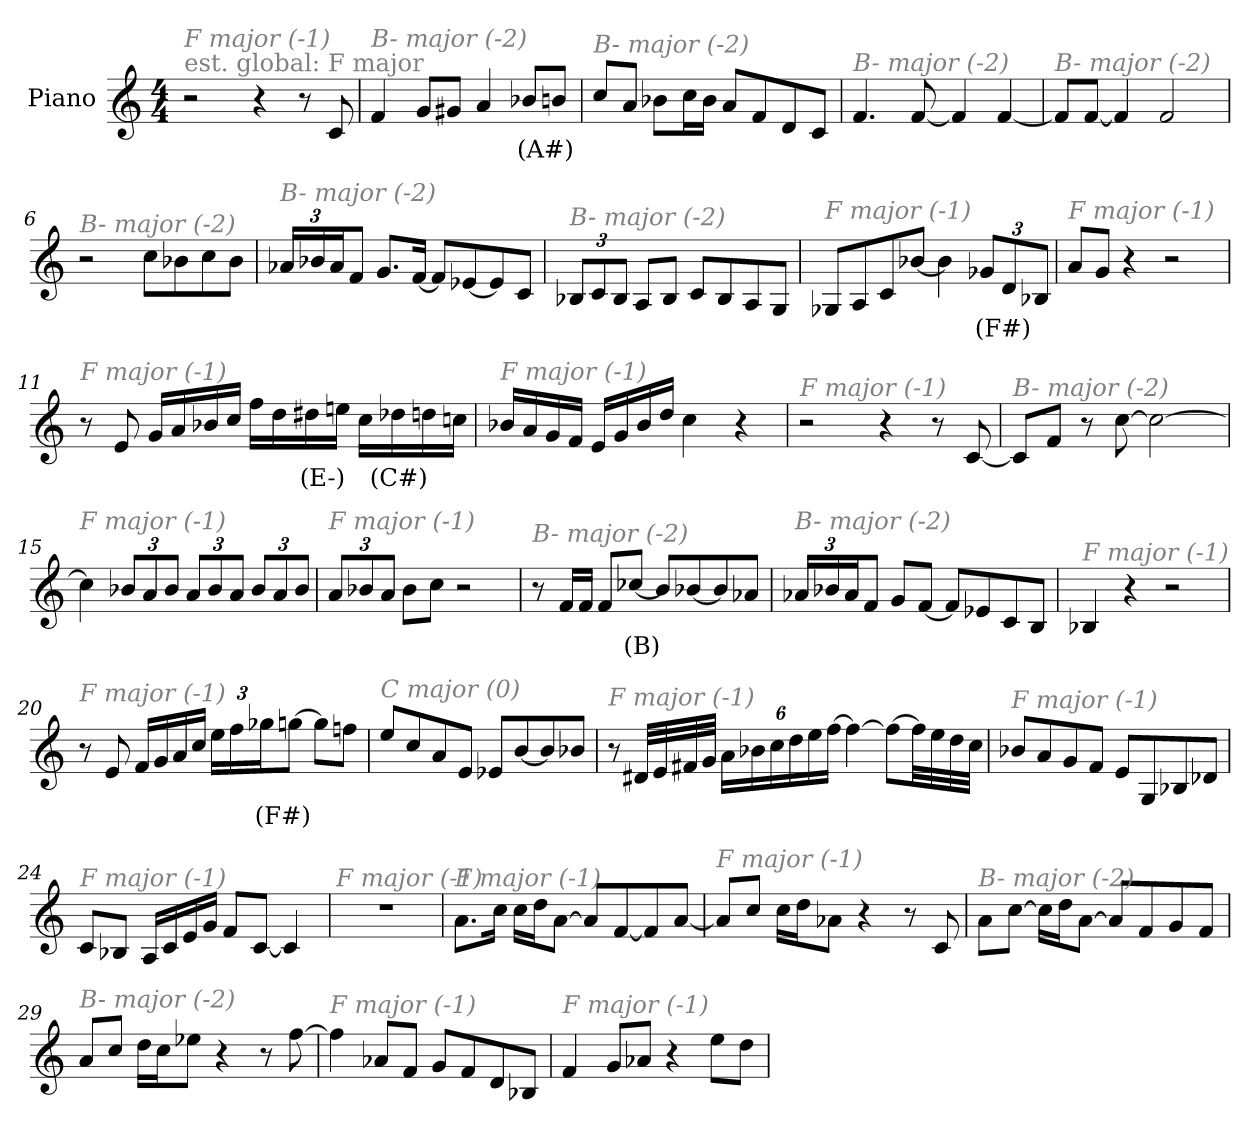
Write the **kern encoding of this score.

**kern	**text
*part1	*part1
*staff1	*staff1
*I"Piano	*
*I'Pno	*
*clefG2	*
*k[]	*
*M4/4	*
*MM132	*
=1	=1
!LO:TX:a:color=#808080:t=est. global&colon; F major	!
!LO:TX:i:color=#808080:t=F major (-1)	!
2r	.
4r	.
8r	.
8c/	.
=2	=2
!LO:TX:i:color=#808080:t=B- major (-2)	!
4f/	.
8g/L	.
8g#X/J	.
4a/	.
8b-Xi/L	(A#)
8b/J	.
=3	=3
!LO:TX:i:color=#808080:t=B- major (-2)	!
8cc/L	.
8a/J	.
8b-X\L	.
16cc\L	.
16b-\JJ	.
8a/L	.
8f/	.
8d/	.
8c/J	.
=4	=4
!LO:TX:i:color=#808080:t=B- major (-2)	!
4.f/	.
[8f/	.
4f/]	.
[4f/	.
=5	=5
!LO:TX:i:color=#808080:t=B- major (-2)	!
8f/L]	.
[8f/J	.
4f/]	.
2f/	.
!!LO:LB:g=z
=6	=6
!LO:TX:i:color=#808080:t=B- major (-2)	!
2r	.
8cc\L	.
8b-X\	.
8cc\	.
8b-\J	.
=7	=7
*Xbrackettup	*
!LO:TX:i:color=#808080:t=B- major (-2)	!
24a-X/LL	.
24b-X/	.
24a-/J	.
8f/J	.
8.g/L	.
[16f/Jk	.
8f/L]	.
[8e-X/	.
8e-/]	.
8c/J	.
=8	=8
!LO:TX:i:color=#808080:t=B- major (-2)	!
12B-X/L	.
12c/	.
12B-/J	.
8A/L	.
8B-/J	.
8c/L	.
8B-/	.
8A/	.
8G/J	.
=9	=9
!LO:TX:i:color=#808080:t=F major (-1)	!
8G-X/L	.
8A/	.
8c/	.
[8b-X/J	.
4b-\]	.
12g-Xi/L	(F#)
12d/	.
12B-X/J	.
!!LO:LB:g=z
=10	=10
!LO:TX:i:color=#808080:t=F major (-1)	!
8a/L	.
8g/J	.
4r	.
2r	.
=11	=11
!LO:TX:i:color=#808080:t=F major (-1)	!
8r	.
8e/	.
16g/LL	.
16a/	.
16b-X/	.
16cc/JJ	.
16ff\LL	.
16dd\	.
16dd#Xi\	(E-)
16een\JJ	.
16cc\LL	.
16dd-Xi\	(C#)
16dd\	.
16ccn\JJ	.
=12	=12
!LO:TX:i:color=#808080:t=F major (-1)	!
16b-X/LL	.
16a/	.
16g/	.
16f/JJ	.
16e/LL	.
16g/	.
16b-/	.
16dd/JJ	.
4cc\	.
4r	.
=13	=13
!LO:TX:i:color=#808080:t=F major (-1)	!
2r	.
4r	.
8r	.
[8c/	.
!!LO:LB:g=z
=14	=14
!LO:TX:i:color=#808080:t=B- major (-2)	!
8c/L]	.
8f/J	.
8r	.
[8cc\	.
2cc\_	.
=15	=15
!LO:TX:i:color=#808080:t=F major (-1)	!
4cc\]	.
12b-X/L	.
12a/	.
12b-/J	.
12a/L	.
12b-/	.
12a/J	.
12b-/L	.
12a/	.
12b-/J	.
=16	=16
!LO:TX:i:color=#808080:t=F major (-1)	!
12a/L	.
12b-X/	.
12a/J	.
8b-\L	.
8cc\J	.
2r	.
=17	=17
!LO:TX:i:color=#808080:t=B- major (-2)	!
8r	.
16f/LL	.
16f/JJ	.
8f/L	.
[8cc-Xi/J	(B)
8b/L]	.
[8b-X/	.
8b-/]	.
8a-X/J	.
!!LO:LB:g=z
=18	=18
!LO:TX:i:color=#808080:t=B- major (-2)	!
24a-X/LL	.
24b-X/	.
24a-/J	.
8f/J	.
8g/L	.
[8f/J	.
8f/L]	.
8e-X/	.
8c/	.
8B/J	.
=19	=19
!LO:TX:i:color=#808080:t=F major (-1)	!
4B-X/	.
4r	.
2r	.
=20	=20
!LO:TX:i:color=#808080:t=F major (-1)	!
8r	.
8e/	.
16f/LL	.
16g/	.
16a/	.
16cc/JJ	.
24ee\LL	.
24ff\	.
24gg-Xi\J	(F#)
[8gg\J	.
8gg\L]	.
8ffn\J	.
=21	=21
!LO:TX:i:color=#808080:t=C major (0)	!
8ee/L	.
8cc/	.
8a/	.
8e/J	.
8e-X/L	.
[8b/	.
8b/]	.
8b-X/J	.
!!LO:LB:g=z
=22	=22
!LO:TX:i:color=#808080:t=F major (-1)	!
8r	.
32d#X/LLL	.
32e/	.
32f#X/	.
32g/JJJ	.
24a\LL	.
24b-X\	.
24cc\	.
24dd\	.
24ee\	.
[24ff\JJ	.
4ff\_	.
8ff\L_	.
32ff\LL]	.
32ee\	.
32dd\	.
32cc\JJJ	.
=23	=23
!LO:TX:i:color=#808080:t=F major (-1)	!
8b-X/L	.
8a/	.
8g/	.
8f/J	.
8e/L	.
8G/	.
8B-X/	.
8d-X/J	.
=24	=24
!LO:TX:i:color=#808080:t=F major (-1)	!
8c/L	.
8B-X/J	.
16A/LL	.
16c/	.
16e/	.
16g/JJ	.
8f/L	.
[8c/J	.
4c/]	.
=25	=25
!LO:TX:i:color=#808080:t=F major (-1)	!
1r	.
!!LO:LB:g=z
=26	=26
!LO:TX:i:color=#808080:t=F major (-1)	!
8.a\L	.
16cc\Jk	.
16cc\LL	.
16dd\J	.
[8a\J	.
8a/L]	.
[8f/	.
8f/]	.
[8a/J	.
=27	=27
!LO:TX:i:color=#808080:t=F major (-1)	!
8a/L]	.
8cc/J	.
16cc\LL	.
16dd\J	.
8a-X\J	.
4r	.
8r	.
8c/	.
=28	=28
!LO:TX:i:color=#808080:t=B- major (-2)	!
8a\L	.
[8cc\J	.
16cc\LL]	.
16dd\J	.
[8a\J	.
8a/L]	.
8f/	.
8g/	.
8f/J	.
=29	=29
!LO:TX:i:color=#808080:t=B- major (-2)	!
8a/L	.
8cc/J	.
16dd\LL	.
16cc\J	.
8ee-X\J	.
4r	.
8r	.
[8ff\	.
!!LO:LB:g=z
=30	=30
!LO:TX:i:color=#808080:t=F major (-1)	!
4ff\]	.
8a-X/L	.
8f/J	.
8g/L	.
8f/	.
8d/	.
8B-X/J	.
=31	=31
!LO:TX:i:color=#808080:t=F major (-1)	!
4f/	.
8g/L	.
8a-X/J	.
4r	.
8ee\L	.
8dd\J	.
=	=
*-	*-
